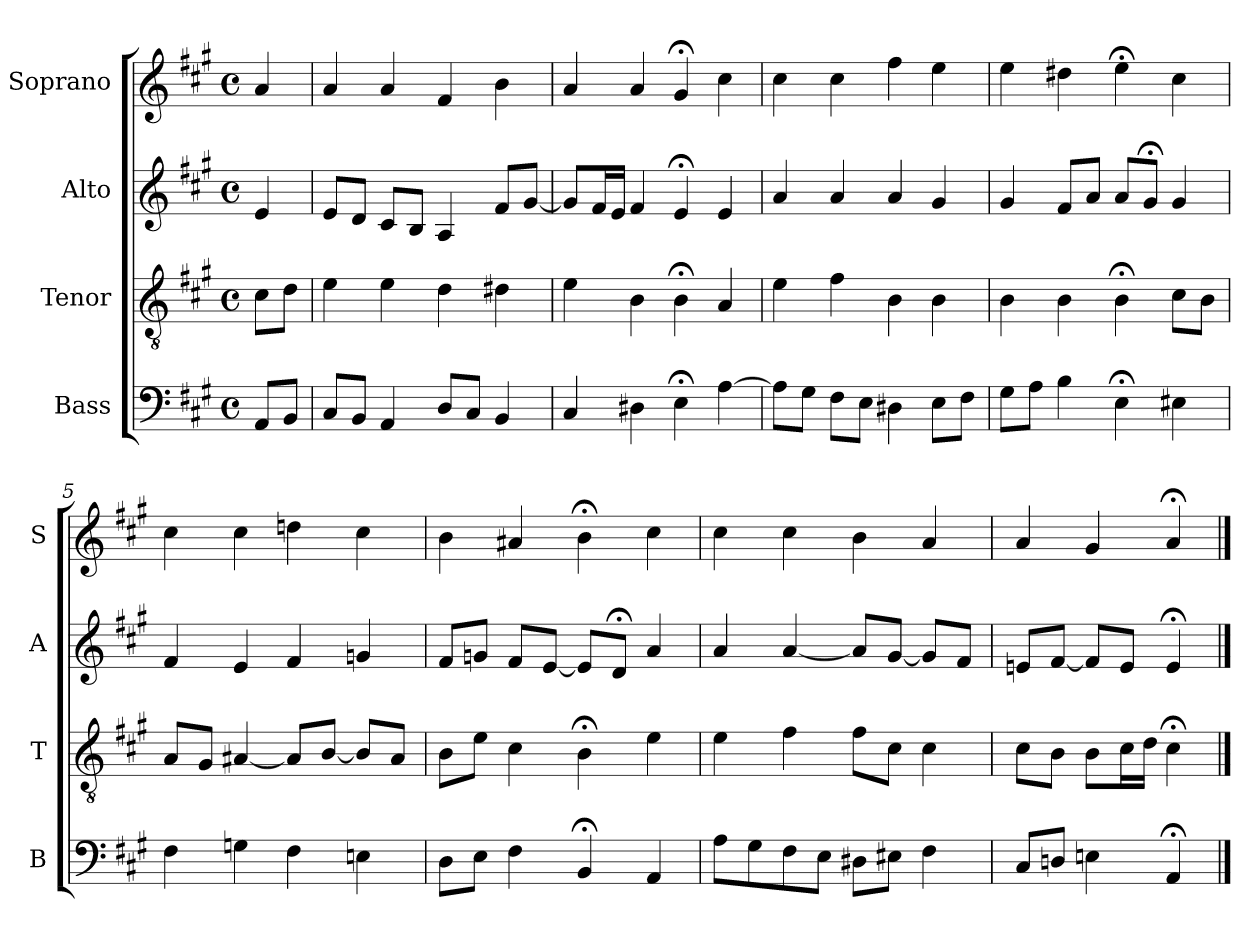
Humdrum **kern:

**kern	**kern	**kern	**kern
*part4	*part3	*part2	*part1
*staff4	*staff3	*staff2	*staff1
*I"Bass	*I"Tenor	*I"Alto	*I"Soprano
*I'B	*I'T	*I'A	*I'S
*clefF4	*clefGv2	*clefG2	*clefG2
*k[f#c#g#]	*k[f#c#g#]	*k[f#c#g#]	*k[f#c#g#]
*A:	*A:	*A:	*A:
*M4/4	*M4/4	*M4/4	*M4/4
*met(c)	*met(c)	*met(c)	*met(c)
*MM100	*MM100	*MM100	*MM100
=	=	=	=
8AAL	8c#L	4e	4a
8BBJ	8dJ	.	.
=1	=1	=1	=1
8C#L	4e	8eL	4a
8BBJ	.	8dJ	.
4AA	4e	8c#L	4a
.	.	8BJ	.
8DL	4d	4A	4f#
8C#J	.	.	.
4BB	4d#X	8f#L	4b
.	.	[8g#J	.
=2	=2	=2	=2
4C#	4e	8g#L]	4a
.	.	16f#L	.
.	.	16eJJ	.
4D#X	4B	4f#	4a
4E;<	4B;<	4e;<	4g#;<
[4A	4A	4e	4cc#
=3	=3	=3	=3
8AL]	4e	4a	4cc#
8G#J	.	.	.
8F#L	4f#	4a	4cc#
8EJ	.	.	.
4D#X	4B	4a	4ff#
8EL	4B	4g#	4ee
8F#J	.	.	.
=4	=4	=4	=4
8G#L	4B	4g#	4ee
8AJ	.	.	.
4B	4B	8f#L	4dd#X
.	.	8aJ	.
4E;<	4B;<	8aL	4ee;<
.	.	8g#;<J	.
4E#X	8c#L	4g#	4cc#
.	8BJ	.	.
=5	=5	=5	=5
4F#	8AL	4f#	4cc#
.	8G#J	.	.
4Gn	[4A#X	4e	4cc#
4F#	8A#L]	4f#	4ddn
.	[8BJ	.	.
4En	8BL]	4gn	4cc#
.	8A#J	.	.
=6	=6	=6	=6
8DiL	8BiL	8f#L	4b
8EiJ	8eiJ	8gnJ	.
4F#	4c#	8f#L	4a#X
.	.	[8eJ	.
4BB;<	4B;<	8eL]	4b;<
.	.	8d;<J	.
4AA	4e	4a	4cc#
=7	=7	=7	=7
8AL	4e	4a	4cc#
8G#	.	.	.
8F#	4f#	[4a	4cc#
8EJ	.	.	.
8D#XL	8f#L	8aL]	4b
8E#XJ	8c#J	[8g#J	.
4F#	4c#	8g#L]	4a
.	.	8f#J	.
=8	=8	=8	=8
8C#L	8c#L	8enL	4a
8DnJ	8BJ	[8f#J	.
4En	8BL	8f#L]	4g#
.	16c#L	8eJ	.
.	16dJJ	.	.
4AA;<	4c#;<	4e;<	4a;<
==	==	==	==
*-	*-	*-	*-
